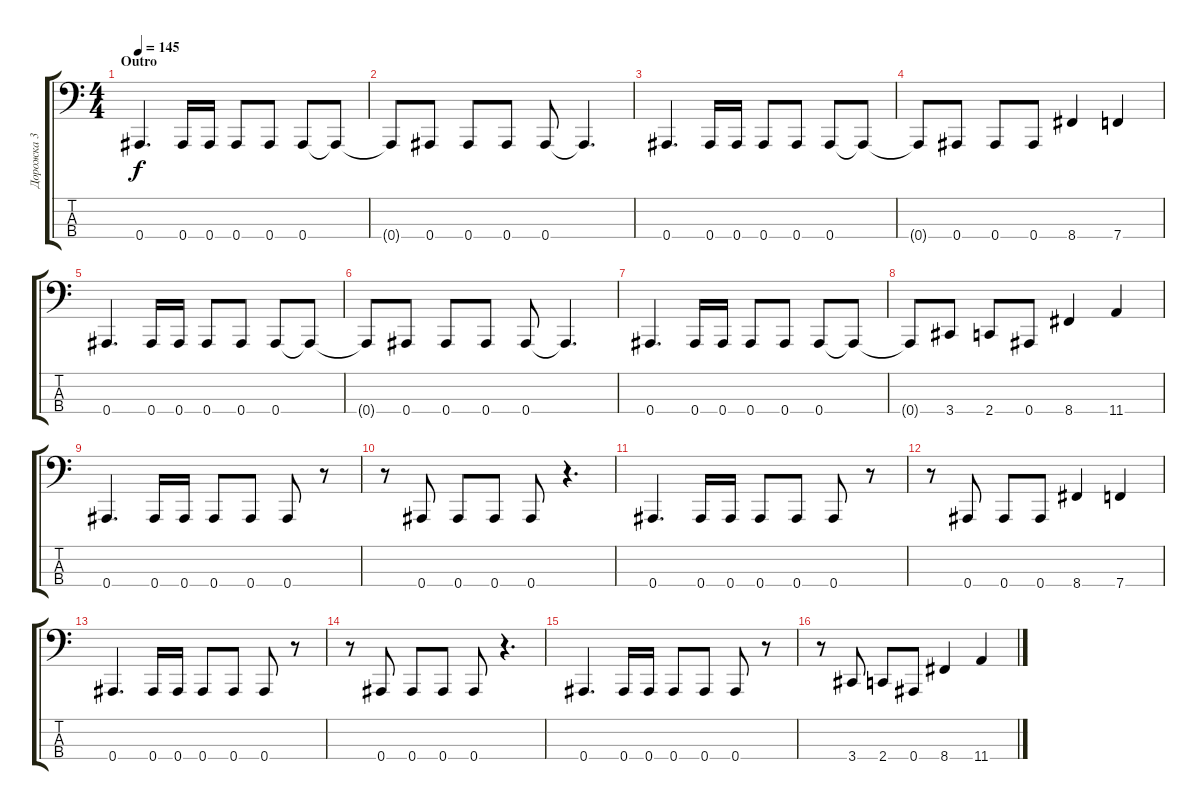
\track ("Дорожка 3" "Дорожка 3") {instrument electricbassfinger}
\staff {score tabs}
\tuning (Gb2 Db2 Ab1 Bb0) {hide}
\ts (4 4)
\section ("" "Outro")
\tempo 145
\clef f4
\ks c
0.4.4{d dy f} 0.4.16 0.4.16 0.4.8 0.4.8 0.4.8 0.4{t}.8 |
0.4{t}.8 0.4.8 0.4.8 0.4.8 0.4.8 0.4{t}.4{d} |
0.4.4{d} 0.4.16 0.4.16 0.4.8 0.4.8 0.4.8 0.4{t}.8 |
0.4{t}.8 0.4.8 0.4.8 0.4.8 8.4.4 7.4.4 |
0.4.4{d} 0.4.16 0.4.16 0.4.8 0.4.8 0.4.8 0.4{t}.8 |
0.4{t}.8 0.4.8 0.4.8 0.4.8 0.4.8 0.4{t}.4{d} |
0.4.4{d} 0.4.16 0.4.16 0.4.8 0.4.8 0.4.8 0.4{t}.8 |
0.4{t}.8 3.4.8 2.4.8 0.4.8 8.4.4 11.4.4 |
0.4.4{d} 0.4.16 0.4.16 0.4.8 0.4.8 0.4.8 r.8 |
r.8 0.4.8 0.4.8 0.4.8 0.4.8 r.4{d} |
0.4.4{d} 0.4.16 0.4.16 0.4.8 0.4.8 0.4.8 r.8 |
r.8 0.4.8 0.4.8 0.4.8 8.4.4 7.4.4 |
0.4.4{d} 0.4.16 0.4.16 0.4.8 0.4.8 0.4.8 r.8 |
r.8 0.4.8 0.4.8 0.4.8 0.4.8 r.4{d} |
0.4.4{d} 0.4.16 0.4.16 0.4.8 0.4.8 0.4.8 r.8 |
r.8 3.4.8 2.4.8 0.4.8 8.4.4 11.4.4
